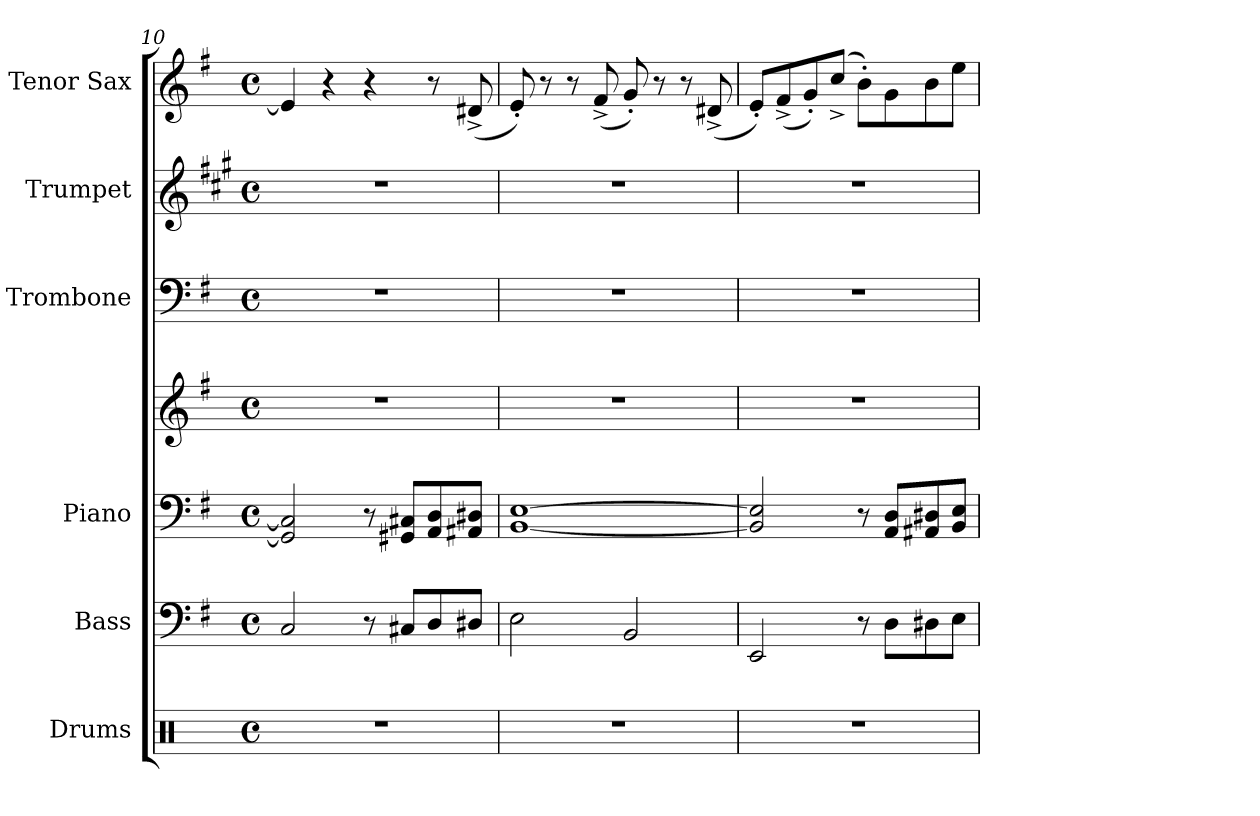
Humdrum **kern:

**kern	**kern	**kern	**kern	**kern	**kern	**kern
*part6	*part5	*part4	*part4	*part3	*part2	*part1
*staff7	*staff6	*staff5	*staff4	*staff3	*staff2	*staff1
*I"Drums	*I"Bass	*I"Piano	*	*I"Trombone	*I"Trumpet	*I"Tenor Sax
*I'Drums	*I'Bass	*I'Piano	*	*I'Tbn.	*I'Tpt.	*I'Tenor
!!LO:PB:g=z
*clefX	*clefF4	*clefF4	*clefG2	*clefF4	*clefG2	*clefG2
*	*ITrd7c12	*	*	*	*ITrd1c2	*ITrd8c14
*k[]	*k[f#]	*k[f#]	*k[f#]	*k[f#]	*k[f#]	*k[f#]
*M4/4	*M4/4	*M4/4	*M4/4	*M4/4	*M4/4	*M4/4
*met(c)	*met(c)	*met(c)	*met(c)	*met(c)	*met(c)	*met(c)
=10	=10	=10	=10	=10	=10	=10
1r	2CC/	2GG/] 2C/]	1r	1r	1r	4E/]
.	.	.	.	.	.	4r
.	8r	8r	.	.	.	4r
.	8CC#X/L	8GG#X/ 8C#X/L	.	.	.	.
.	8DD/	8AA/ 8D/	.	.	.	8r
.	8DD#X/J	8AA#X/ 8D#X/J	.	.	.	(8D#X^/
=11	=11	=11	=11	=11	=11	=11
1r	2EE\	[1BB [1E	1r	1r	1r	8E'/)
.	.	.	.	.	.	8r
.	.	.	.	.	.	8r
.	.	.	.	.	.	(8F#^/
.	2BBB/	.	.	.	.	8G'/)
.	.	.	.	.	.	8r
.	.	.	.	.	.	8r
.	.	.	.	.	.	(8D#X^/
=12	=12	=12	=12	=12	=12	=12
1r	2EEE/	2BB/] 2E/]	1r	1r	1r	8E'/L)
.	.	.	.	.	.	(8F#^/
.	.	.	.	.	.	8G'/)
.	.	.	.	.	.	(8c^/J
.	8r	8r	.	.	.	8B'\L)
.	8DD\L	8AA/ 8D/L	.	.	.	8G\
.	8DD#X\	8AA#X/ 8D#X/	.	.	.	8B\
.	8EE\J	8BB/ 8E/J	.	.	.	8e\J
=	=	=	=	=	=	=
*-	*-	*-	*-	*-	*-	*-
